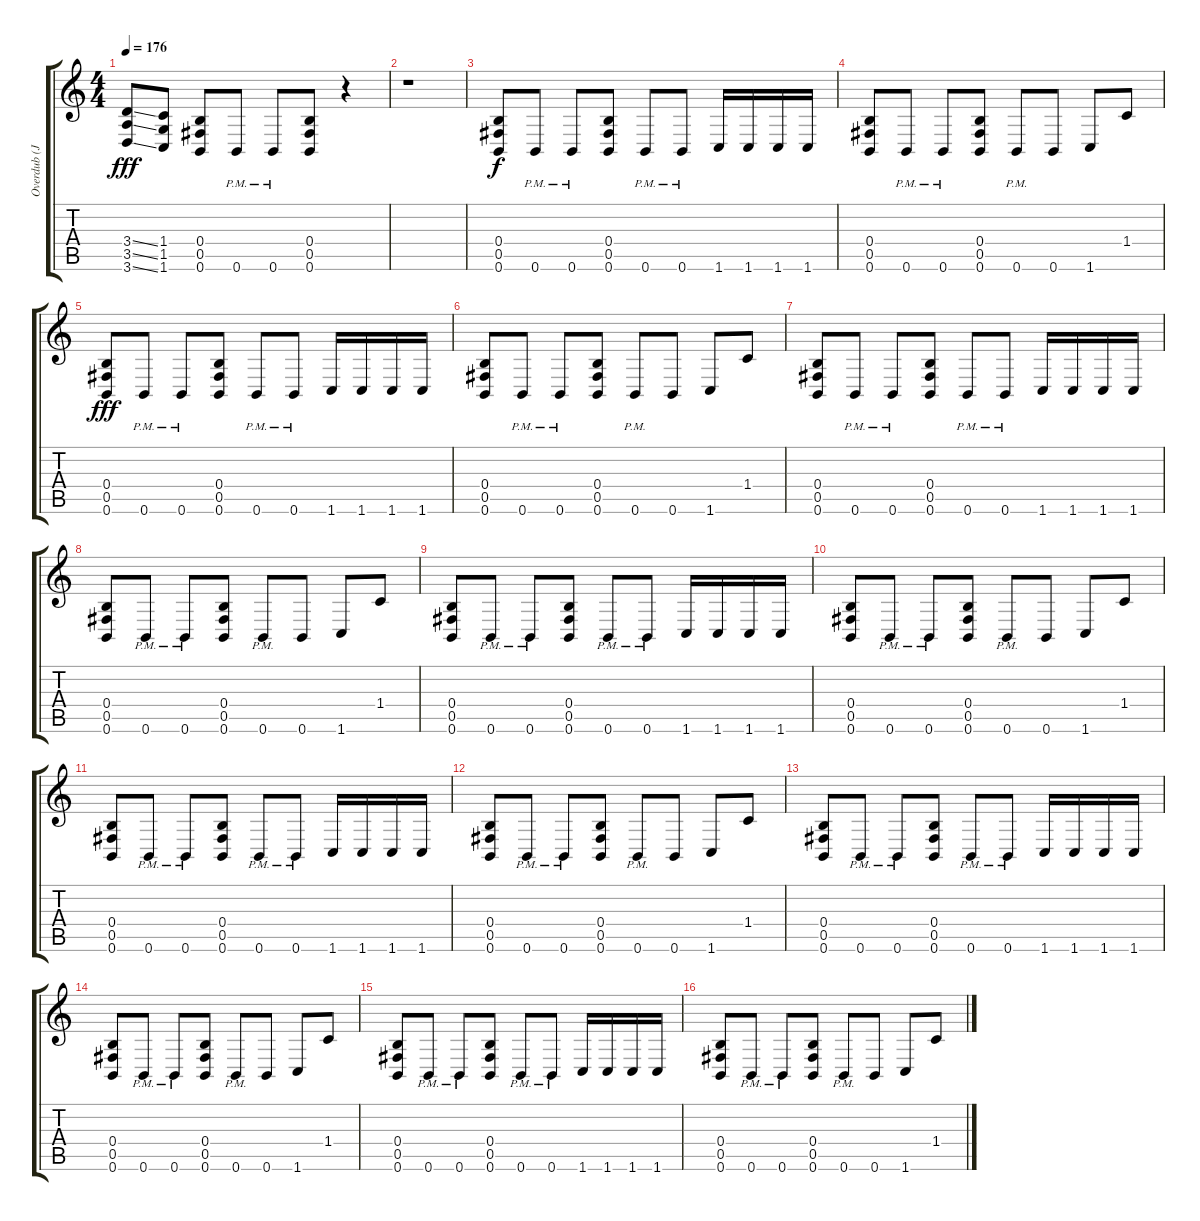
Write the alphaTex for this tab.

\track ("Overdub (James)" "Overdub (J") {instrument overdrivenguitar}
\staff {score tabs}
\tuning (Db4 Ab3 E3 B2 Gb2 B1) {hide}
\ts (4 4)
\tempo 176
\clef g2
\ks c
(3.4{ss} 3.5{ss} 3.6{ss}).8{dy fff} (1.4 1.5 1.6).8 (0.4 0.5 0.6).8 0.6{pm}.8 0.6{pm}.8 (0.4 0.5 0.6).8 r.4 |
r.1 |
(0.4 0.5 0.6).8{dy f} 0.6{pm}.8 0.6{pm}.8 (0.4 0.5 0.6).8 0.6{pm}.8 0.6{pm}.8 1.6.16 1.6.16 1.6.16 1.6.16 |
(0.4 0.5 0.6).8 0.6{pm}.8 0.6{pm}.8 (0.4 0.5 0.6).8 0.6{pm}.8 0.6.8 1.6.8 1.4.8 |
(0.4 0.5 0.6).8{dy fff} 0.6{pm}.8 0.6{pm}.8 (0.4 0.5 0.6).8 0.6{pm}.8 0.6{pm}.8 1.6.16 1.6.16 1.6.16 1.6.16 |
(0.4 0.5 0.6).8 0.6{pm}.8 0.6{pm}.8 (0.4 0.5 0.6).8 0.6{pm}.8 0.6.8 1.6.8 1.4.8 |
(0.4 0.5 0.6).8 0.6{pm}.8 0.6{pm}.8 (0.4 0.5 0.6).8 0.6{pm}.8 0.6{pm}.8 1.6.16 1.6.16 1.6.16 1.6.16 |
(0.4 0.5 0.6).8 0.6{pm}.8 0.6{pm}.8 (0.4 0.5 0.6).8 0.6{pm}.8 0.6.8 1.6.8 1.4.8 |
(0.4 0.5 0.6).8 0.6{pm}.8 0.6{pm}.8 (0.4 0.5 0.6).8 0.6{pm}.8 0.6{pm}.8 1.6.16 1.6.16 1.6.16 1.6.16 |
(0.4 0.5 0.6).8 0.6{pm}.8 0.6{pm}.8 (0.4 0.5 0.6).8 0.6{pm}.8 0.6.8 1.6.8 1.4.8 |
(0.4 0.5 0.6).8 0.6{pm}.8 0.6{pm}.8 (0.4 0.5 0.6).8 0.6{pm}.8 0.6{pm}.8 1.6.16 1.6.16 1.6.16 1.6.16 |
(0.4 0.5 0.6).8 0.6{pm}.8 0.6{pm}.8 (0.4 0.5 0.6).8 0.6{pm}.8 0.6.8 1.6.8 1.4.8 |
(0.4 0.5 0.6).8 0.6{pm}.8 0.6{pm}.8 (0.4 0.5 0.6).8 0.6{pm}.8 0.6{pm}.8 1.6.16 1.6.16 1.6.16 1.6.16 |
(0.4 0.5 0.6).8 0.6{pm}.8 0.6{pm}.8 (0.4 0.5 0.6).8 0.6{pm}.8 0.6.8 1.6.8 1.4.8 |
(0.4 0.5 0.6).8 0.6{pm}.8 0.6{pm}.8 (0.4 0.5 0.6).8 0.6{pm}.8 0.6{pm}.8 1.6.16 1.6.16 1.6.16 1.6.16 |
(0.4 0.5 0.6).8 0.6{pm}.8 0.6{pm}.8 (0.4 0.5 0.6).8 0.6{pm}.8 0.6.8 1.6.8 1.4.8
